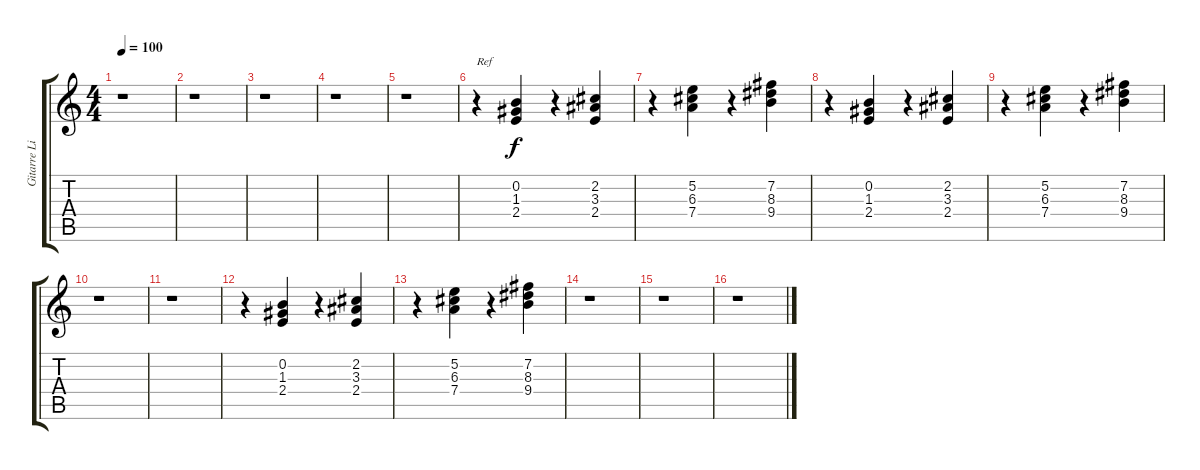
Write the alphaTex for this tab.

\track ("Gitarre Links (Ref)" "Gitarre Li") {instrument distortionguitar}
\staff {score tabs}
\tuning (E4 B3 G3 D3 A2 E2) {hide}
\ts (4 4)
\tempo 100
\clef g2
\ks c
r.1{dy mf} |
r.1 |
r.1 |
r.1 |
r.1 |
r.4{txt "Ref"} (0.2 1.3 2.4).4{dy f} r.4 (2.2 3.3 2.4).4 |
r.4 (5.2 6.3 7.4).4 r.4 (7.2 8.3 9.4).4 |
r.4 (0.2 1.3 2.4).4 r.4 (2.2 3.3 2.4).4 |
r.4 (5.2 6.3 7.4).4 r.4 (7.2 8.3 9.4).4 |
r.1 |
r.1 |
r.4 (0.2 1.3 2.4).4 r.4 (2.2 3.3 2.4).4 |
r.4 (5.2 6.3 7.4).4 r.4 (7.2 8.3 9.4).4 |
r.1 |
r.1 |
r.1
